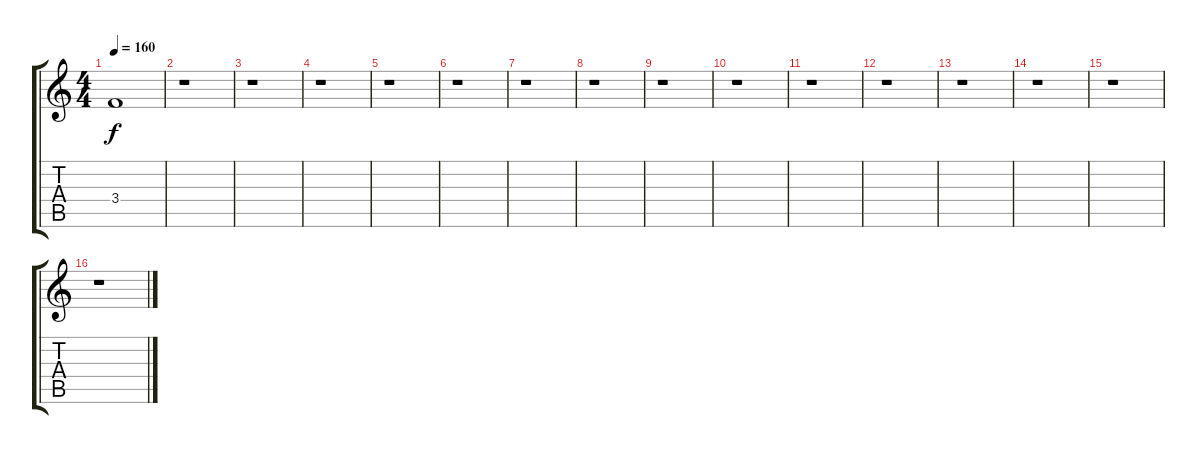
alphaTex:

\track "" {instrument electricguitarclean}
\staff {score tabs}
\tuning (E4 B3 G3 D3 A2 E2) {hide}
\ts (4 4)
\tempo 160
\clef g2
\ks c
3.4{t}.1{dy f} |
r.1 |
r.1 |
r.1 |
r.1 |
r.1 |
r.1 |
r.1 |
r.1 |
r.1 |
r.1 |
r.1 |
r.1 |
r.1 |
r.1 |
r.1
